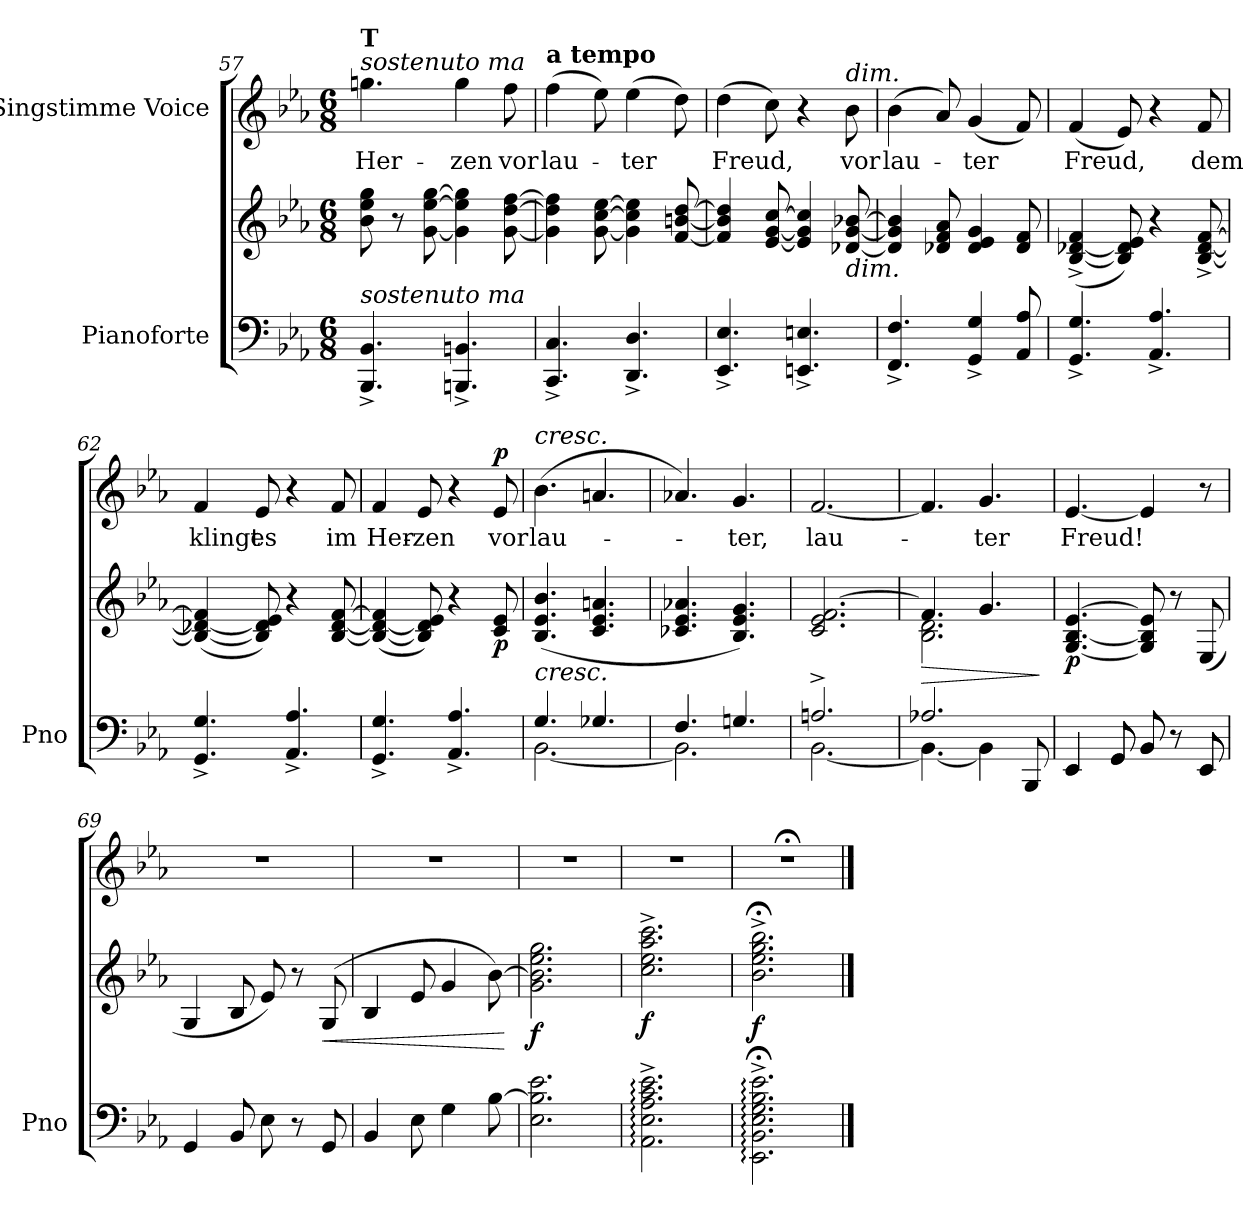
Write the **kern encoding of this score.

**kern	**kern	**dynam	**kern	**text	**dynam
*part2	*part2	*part2	*part1	*part1	*part1
*staff3	*staff2	*staff2/3	*staff1	*staff1	*staff1
*I"Pianoforte	*	*	*I"Singstimme Voice	*	*
*I'Pno	*	*	*	*	*
*clefF4	*clefG2	*	*clefG2	*	*
*k[b-e-a-]	*k[b-e-a-]	*	*k[b-e-a-]	*	*
*M6/8	*M6/8	*	*M6/8	*	*
=57	=57	=57	=57	=57	=57
!	!	!	!LO:TX:a:i:t=sostenuto ma	!	!
!	!	!	!LO:TX:a:B:t=T	!	!
!LO:TX:a:i:t=sostenuto ma	!	!	!	!	!
!	!	!	!	!LO:LY:b	!
4.BBB-/^ 4.BB-/^	8b-\ 8ee-\ 8gg\	.	4.ggn\	Her-	.
.	8r	.	.	.	.
.	[8g\ [8ee-\ [8gg\	.	.	.	.
!	!	!	!	!LO:LY:b	!
4.BBBn/^ 4.BBn/^	4g\] 4ee-\] 4gg\]	.	4gg\	-zen	.
!	!	!	!	!LO:LY:b	!
.	[8g\ [8dd\ [8ff\	.	8ff\	vor	.
!!LO:LB:g=z
=58	=58	=58	=58	=58	=58
!	!	!	!LO:TX:a:B:t=a tempo	!	!
!	!	!	!	!LO:LY:b	!
4.CC/^ 4.C/^	4g\] 4dd\] 4ff\]	.	(>4ff\	lau-	.
.	[8g\ [8cc\ [8ee-\	.	8ee-\)	.	.
!	!	!	!	!LO:LY:b	!
4.DD/^ 4.D/^	4g\] 4cc\] 4ee-\]	.	(>4ee-\	-ter	.
.	[8f/ [8bn/ [8dd/	.	8dd\)	.	.
=59	=59	=59	=59	=59	=59
!	!	!	!	!LO:LY:b	!
4.EE-/^ 4.E-/^	4f/] 4b/] 4dd/]	.	(>4dd\	Freud,	.
.	[8e-/ [8g/ [8cc/	.	8cc\)	.	.
4.EEn/^ 4.En/^	4e-/] 4g/] 4cc/]	.	4r	.	.
!	!	!	!LO:TX:a:i:t=dim.	!	!
!	!LO:TX:b:i:t=dim.	!	!	!	!
!	!	!	!	!LO:LY:b	!
.	[8d-X/ [8g/ [8b-X/	.	8b-\	vor	.
=60	=60	=60	=60	=60	=60
!	!	!	!	!LO:LY:b	!
4.FF/^ 4.F/^	4d-/] 4g/] 4b-/]	.	(>4b-\	lau-	.
.	8d-X/ 8f/ 8a-/	.	8a-/)	.	.
!	!	!	!	!LO:LY:b	!
4GG/^ 4G/^	4d-/ 4e-/ 4g/	.	(<4g/	-ter	.
8AA-/ 8A-/	8d-/ 8f/	.	8f/)	.	.
=61	=61	=61	=61	=61	=61
!	!	!	!	!LO:LY:b	!
4.GG/^ 4.G/^	(>[4B-/^ [4d-X/^ 4f/^	.	(<4f/	Freud,	.
.	8B-/] 8d-/] 8e-/)	.	8e-/)	.	.
4.AA-/^ 4.A-/^	4r	.	4r	.	.
!	!	!	!	!LO:LY:b	!
.	[8B-/^ [8d-/^ [8f/^	.	8f/	dem	.
!!LO:LB:g=z
=62	=62	=62	=62	=62	=62
!	!	!	!	!LO:LY:b	!
4.GG/^ 4.G/^	(>4B-/_ 4d-X/_ 4f/]	.	4f/	klingt	.
!	!	!	!	!LO:LY:b	!
.	8B-/] 8d-/] 8e-/)	.	8e-/	es	.
4.AA-/^ 4.A-/^	4r	.	4r	.	.
!	!	!	!	!LO:LY:b	!
.	[8B-/ [8d-/ [8f/	.	8f/	im	.
=63	=63	=63	=63	=63	=63
!	!	!	!	!LO:LY:b	!
4.GG/^ 4.G/^	(>4B-/_ 4d-/_ 4f/]	.	4f/	Her-	.
!	!	!	!	!LO:LY:b	!
.	8B-/] 8d-/] 8e-/)	.	8e-/	-zen	.
4.AA-/^ 4.A-/^	4r	.	4r	.	.
!	!	!LO:DY:b	!	!LO:LY:b	!LO:DY:a
.	8c/ 8e-/	p	8e-/	vor	p
=64	=64	=64	=64	=64	=64
*^	*	*	*	*	*
!	!	!	!	!LO:TX:a:i:t=cresc.	!	!
!	!	!LO:TX:b:i:t=cresc.	!	!	!	!
!	!	!	!	!	!LO:LY:b	!
4.G/	[2.BB-\	(>4.B-/ 4.e-/ 4.b-/	.	(>4.b-\	lau-	.
4.G-X/	.	4.c/ 4.e-/ 4.an/	.	4.an/	.	.
=65	=65	=65	=65	=65	=65	=65
4.F/	2.BB-\]	4.c-X/ 4.e-/ 4.a-X/	.	4.a-X/)	.	.
!	!	!	!	!	!LO:LY:b	!
4.Gn/	.	4.B-/ 4.e-/ 4.g/)	.	4.g/	-ter,	.
=66	=66	=66	=66	=66	=66	=66
!	!	!	!	!	!LO:LY:b	!
2.An^/	[2.BB-\	2.c/ 2.e-/ [2.f/	.	[2.f/	lau-	.
=67	=67	=67	=67	=67	=67	=67
!	!	!	!LO:HP:b	!	!	!
*	*	*^	*	*	*	*
2.A-X/	4.BB-\_	4.f/]	2.B-\ 2.d\	>	4.f/]	.	.
!	!	!	!	!	!	!LO:LY:b	!
.	4BB-\]	4.g/	.	.	4.g/	-ter	.
.	8BBB-/	.	.	.	.	.	.
*v	*v	*	*	*	*	*	*
*	*v	*v	*	*	*	*
.	.	]	.	.	.
!!LO:LB:g=z
=68	=68	=68	=68	=68	=68
*^	*	*	*	*	*
!	!	!	!LO:DY:b	!	!LO:LY:b	!
4EE-/	4EE-/	[4.G/ [4.B-/ [4.e-/	p	[4.e-/	Freud!	.
8GG/	8GG/	.	.	.	.	.
8BB-/	8BB-/	8G/] 8B-/] 8e-/]	.	4e-/]	.	.
8r	8rBByy	8r	.	.	.	.
8EE-/	8EE-/	(<8E-/	.	8r	.	.
*v	*v	*	*	*	*	*
=69	=69	=69	=69	=69	=69
4GG/	4G/	.	2.r	.	.
8BB-/	8B-/	.	.	.	.
8E-\	8e-/)	.	.	.	.
8r	8r	.	.	.	.
!	!	!LO:HP:b	!	!	!
8GG/	(>8G/	<	.	.	.
=70	=70	=70	=70	=70	=70
4BB-/	4B-/	.	2.r	.	.
8E-\	8e-/	.	.	.	.
4G\	4g/	.	.	.	.
[8B-\	[8b-\)	.	.	.	.
.	.	[	.	.	.
=71	=71	=71	=71	=71	=71
!	!	!LO:DY:b	!	!	!
2.E-\ 2.B-\] 2.e-\	2.g\ 2.b-\] 2.ee-\ 2.gg\	f	2.r	.	.
=72	=72	=72	=72	=72	=72
!	!	!LO:DY:b	!	!	!
2.AA-\:^ 2.E-\:^ 2.A-\:^ 2.c\:^ 2.e-\:^	2.cc\^ 2.ee-\^ 2.aa-\^ 2.ccc\^	f	2.r	.	.
=73	=73	=73	=73	=73	=73
!	!	!LO:DY:b	!	!	!
2.EE-\;<:^ 2.BB-\;<:^ 2.E-\;<:^ 2.G\;<:^ 2.B-\;<:^ 2.e-\;<:^	2.b-\;<^ 2.ee-\;<^ 2.gg\;<^ 2.bb-\;<^	f	2.r;<	.	.
==	==	==	==	==	==
*-	*-	*-	*-	*-	*-
